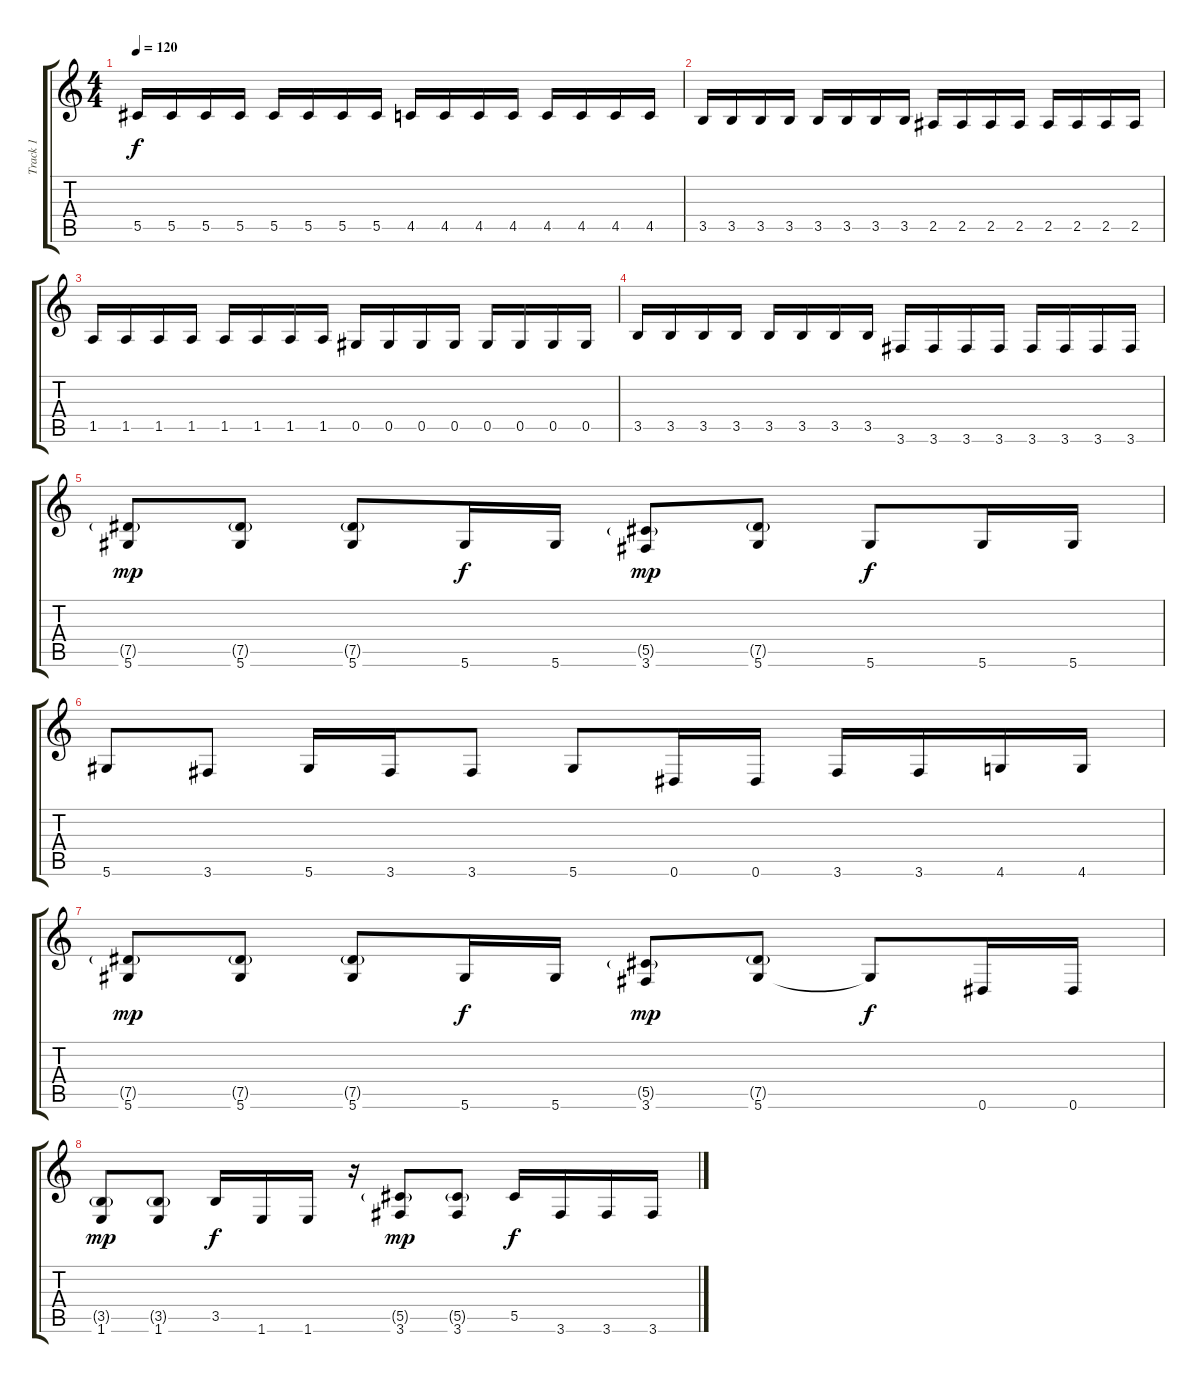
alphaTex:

\track ("Track 1" "Track 1") {instrument distortionguitar}
\staff {score tabs}
\tuning (Eb4 Bb3 Gb3 Db3 Ab2 Eb2) {hide}
\ts (4 4)
\tempo 120
\clef g2
\ks c
5.5.16{dy f} 5.5.16 5.5.16 5.5.16 5.5.16 5.5.16 5.5.16 5.5.16 4.5.16 4.5.16 4.5.16 4.5.16 4.5.16 4.5.16 4.5.16 4.5.16 |
3.5.16 3.5.16 3.5.16 3.5.16 3.5.16 3.5.16 3.5.16 3.5.16 2.5.16 2.5.16 2.5.16 2.5.16 2.5.16 2.5.16 2.5.16 2.5.16 |
1.5.16 1.5.16 1.5.16 1.5.16 1.5.16 1.5.16 1.5.16 1.5.16 0.5.16 0.5.16 0.5.16 0.5.16 0.5.16 0.5.16 0.5.16 0.5.16 |
3.5.16 3.5.16 3.5.16 3.5.16 3.5.16 3.5.16 3.5.16 3.5.16 3.6.16 3.6.16 3.6.16 3.6.16 3.6.16 3.6.16 3.6.16 3.6.16 |
(7.5{g} 5.6).8{dy mp} (7.5{g} 5.6).8 (7.5{g} 5.6).8 5.6.16{dy f} 5.6.16 (5.5{g} 3.6).8{dy mp} (7.5{g} 5.6).8 5.6.8{dy f} 5.6.16 5.6.16 |
5.6.8 3.6.8 5.6.16 3.6.16 3.6.8 5.6.8 0.6.16 0.6.16 3.6.16 3.6.16 4.6.16 4.6.16 |
(7.5{g} 5.6).8{dy mp} (7.5{g} 5.6).8 (7.5{g} 5.6).8 5.6.16{dy f} 5.6.16 (5.5{g} 3.6).8{dy mp} (7.5{g} 5.6).8 5.6{t}.8{dy f} 0.6.16 0.6.16 |
(3.5{g} 1.6).8{dy mp} (3.5{g} 1.6).8 3.5.16{dy f} 1.6.16 1.6.16 r.16 (5.5{g} 3.6).8{dy mp} (5.5{g} 3.6).8 5.5.16{dy f} 3.6.16 3.6.16 3.6.16
